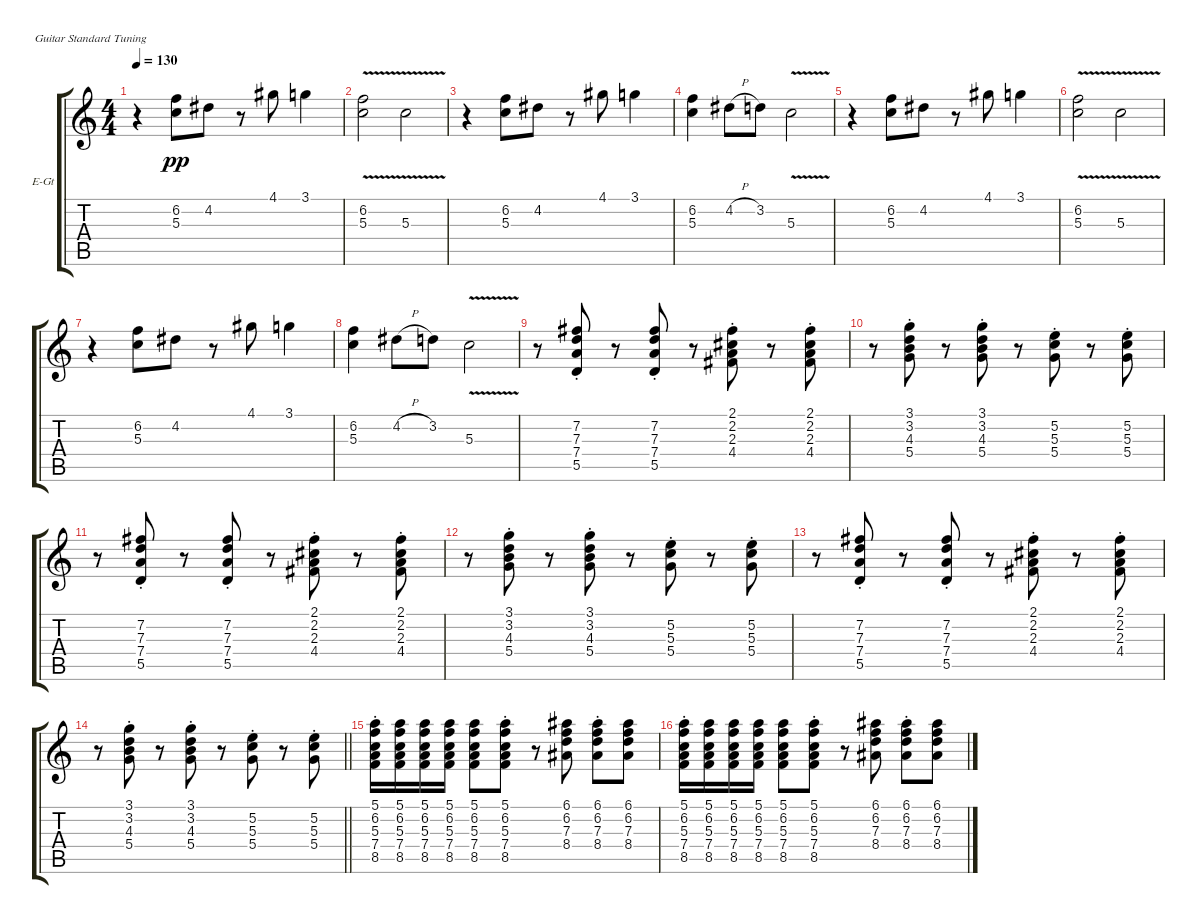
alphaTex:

\defaultSystemsLayout 4
\bracketExtendMode groupsimilarinstruments
\firstSystemTrackNameOrientation horizontal
\otherSystemsTrackNameOrientation horizontal
\track ("Electric Guitar" "E-Gt") {instrument electricguitarclean}
\staff {score tabs}
\tuning (E4 B3 G3 D3 A2 E2)
\ts (4 4)
\tempo 130
\clef g2
\ks c
r.4{dy mp} (5.3 6.2).8{dy pp} 4.2.8 r.8 4.1.8 3.1.4 |
(6.2{v} 5.3).2 5.3{v}.2 |
r.4 (5.3 6.2).8 4.2.8 r.8 4.1.8 3.1.4 |
(6.2 5.3).4 4.2{h}.8 3.2.8 5.3{v}.2 |
r.4 (5.3 6.2).8 4.2.8 r.8 4.1.8 3.1.4 |
(6.2{v} 5.3).2 5.3{v}.2 |
r.4 (5.3 6.2).8 4.2.8 r.8 4.1.8 3.1.4 |
(6.2 5.3).4 4.2{h}.8 3.2.8 5.3{v}.2 |
r.8 (5.5{st} 7.4{st} 7.3{st} 7.2{st}).8 r.8 (7.2{st} 7.3{st} 7.4{st} 5.5{st}).8 r.8 (2.1{st} 2.2{st} 2.3{st} 4.4{st}).8 r.8 (4.4{st} 2.3{st} 2.2{st} 2.1{st}).8 |
r.8 (3.1{st} 3.2{st} 4.3{st} 5.4{st}).8 r.8 (5.4{st} 4.3{st} 3.2{st} 3.1{st}).8 r.8 (5.2{st} 5.3{st} 5.4{st}).8 r.8 (5.4{st} 5.3{st} 5.2{st}).8 |
r.8 (5.5{st} 7.4{st} 7.3{st} 7.2{st}).8 r.8 (7.2{st} 7.3{st} 7.4{st} 5.5{st}).8 r.8 (2.1{st} 2.2{st} 2.3{st} 4.4{st}).8 r.8 (4.4{st} 2.3{st} 2.2{st} 2.1{st}).8 |
r.8 (3.1{st} 3.2{st} 4.3{st} 5.4{st}).8 r.8 (5.4{st} 4.3{st} 3.2{st} 3.1{st}).8 r.8 (5.2{st} 5.3{st} 5.4{st}).8 r.8 (5.4{st} 5.3{st} 5.2{st}).8 |
r.8 (5.5{st} 7.4{st} 7.3{st} 7.2{st}).8 r.8 (7.2{st} 7.3{st} 7.4{st} 5.5{st}).8 r.8 (2.1{st} 2.2{st} 2.3{st} 4.4{st}).8 r.8 (4.4{st} 2.3{st} 2.2{st} 2.1{st}).8 |
\barLineRight lightlight
r.8 (3.1{st} 3.2{st} 4.3{st} 5.4{st}).8 r.8 (5.4{st} 4.3{st} 3.2{st} 3.1{st}).8 r.8 (5.2{st} 5.3{st} 5.4{st}).8 r.8 (5.4{st} 5.3{st} 5.2{st}).8 |
(8.5{st} 7.4{st} 5.3{st} 6.2{st} 5.1{st}).16 (8.5 7.4 5.3 6.2 5.1).16 (8.5 7.4 5.3 6.2 5.1).16 (8.5 7.4 5.3 6.2 5.1).16 (8.5 7.4 5.3 6.2 5.1).8 (8.5{st} 7.4{st} 5.3{st} 6.2{st} 5.1{st}).8 r.8 (6.1 6.2 7.3 8.4).8 (8.4{st} 7.3{st} 6.2{st} 6.1{st}).8 (8.4 7.3 6.2 6.1).8 |
(8.5{st} 7.4{st} 5.3{st} 6.2{st} 5.1{st}).16 (8.5 7.4 5.3 6.2 5.1).16 (8.5 7.4 5.3 6.2 5.1).16 (8.5 7.4 5.3 6.2 5.1).16 (8.5 7.4 5.3 6.2 5.1).8 (8.5{st} 7.4{st} 5.3{st} 6.2{st} 5.1{st}).8 r.8 (6.1 6.2 7.3 8.4).8 (8.4{st} 7.3{st} 6.2{st} 6.1{st}).8 (8.4 7.3 6.2 6.1).8
